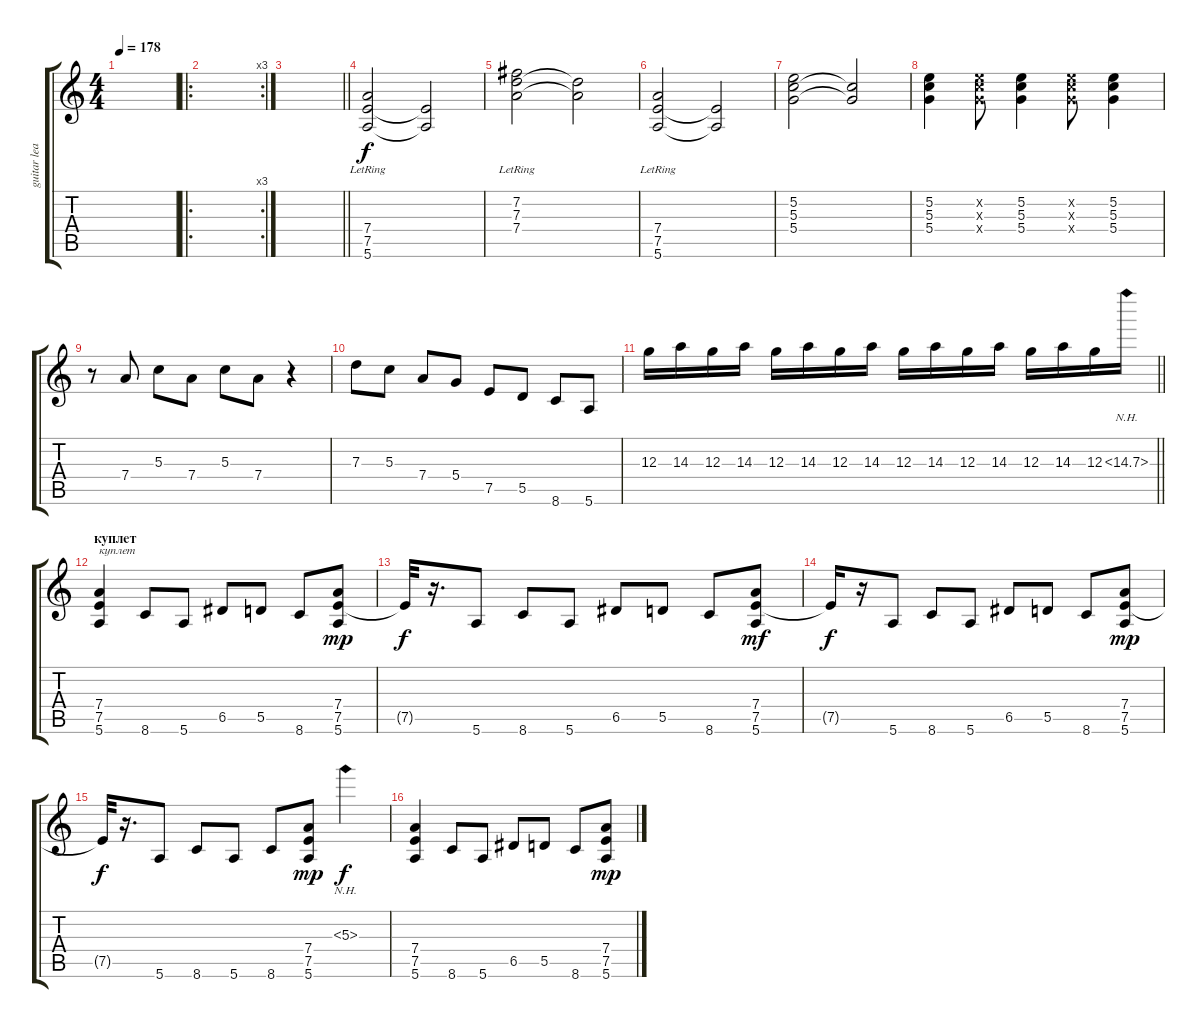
\track ("guitar lead" "guitar lea") {instrument distortionguitar}
\staff {score tabs}
\tuning (E4 B3 G3 D3 A2 E2) {hide}
\ts (4 4)
\tempo 178
\clef g2
\ks c
|
\ro
\rc 3
|
\barLineRight lightlight
|
(7.4{lr} 7.5 5.6).2 (7.5{t} 5.6{t}).2 |
(7.2{lr} 7.3 7.4).2 (7.3{t} 7.4{t}).2 |
(7.4 7.5{lr} 5.6).2 (7.5{t} 5.6{t}).2 |
(5.2 5.3 5.4).2 (5.3{t} 5.4{t}).2 |
(5.2 5.3 5.4).4 (5.2{x} 5.3{x} 5.4{x}).8 (5.2 5.3 5.4).4 (5.2{x} 5.3{x} 5.4{x}).8 (5.2 5.3 5.4).4 |
r.8 7.4.8 5.3.8 7.4.8 5.3.8 7.4.8 r.4 |
7.3.8 5.3.8 7.4.8 5.4.8 7.5.8 5.5.8 8.6.8 5.6.8 |
\barLineRight lightlight
12.3.16 14.3.16 12.3.16 14.3.16 12.3.16 14.3.16 12.3.16 14.3.16 12.3.16 14.3.16 12.3.16 14.3.16 12.3.16 14.3.16 12.3.16 14.3{nh}.16 |
\section ("" "куплет")
(7.4 7.5 5.6).4{txt "куплет"} 8.6.8 5.6.8 6.5.8 5.5.8 8.6.8 (7.4 7.5 5.6).8{dy mp} |
7.5{t}.32{dy f} r.16{d} 5.6.8 8.6.8 5.6.8 6.5.8 5.5.8 8.6.8 (7.4 7.5 5.6).8{dy mf} |
7.5{t}.16{dy f} r.16 5.6.8 8.6.8 5.6.8 6.5.8 5.5.8 8.6.8 (7.4 7.5 5.6).8{dy mp} |
7.5{t}.32{dy f} r.16{d} 5.6.8 8.6.8 5.6.8 8.6.8 (7.4 7.5 5.6).8{dy mp} 5.3{nh}.4{dy f} |
(7.4 7.5 5.6).4 8.6.8 5.6.8 6.5.8 5.5.8 8.6.8 (7.4 7.5 5.6).8{dy mp}
